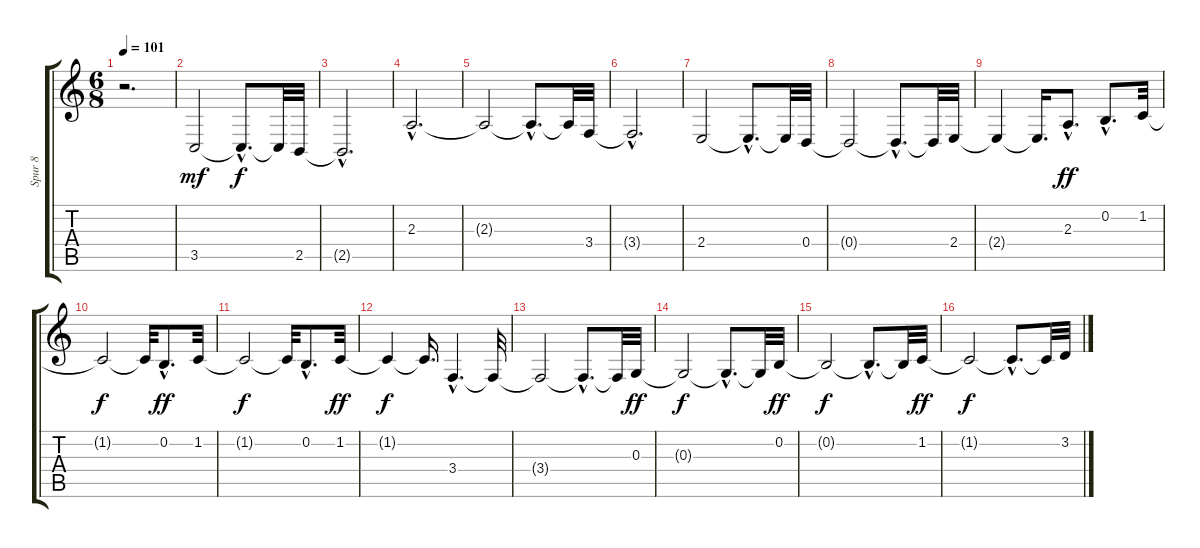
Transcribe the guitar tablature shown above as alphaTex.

\track ("Spur 8" "Spur 8") {instrument stringensemble2}
\staff {score tabs}
\tuning (E4 B3 G3 D3 A2 E2) {hide}
\ts (6 8)
\tempo 101
\clef g2
\ks c
r.2{d dy mf instrument stringensemble2} |
3.5.2 3.5{hac t}.8{d dy f} 3.5{t}.32 2.5.32 |
2.5{hac t}.2{d} |
2.3{hac}.2{d} |
2.3{t}.2 2.3{hac t}.8{d} 2.3{t}.32 3.4.32 |
3.4{hac t}.2{d} |
2.4.2 2.4{hac t}.8{d} 2.4{t}.32 0.4.32 |
0.4{t}.2 0.4{hac t}.8{d} 0.4{t}.32 2.4.32 |
2.4{t}.4 2.4{t}.16{d} 2.3{hac}.8{d dy ff} 0.2{hac}.8{d} 1.2.32 |
1.2{t}.2{dy f} 1.2{t}.32 0.2{hac}.8{d dy ff} 1.2.32 |
1.2{t}.2{dy f} 1.2{t}.32 0.2{hac}.8{d} 1.2.32{dy ff} |
1.2{t}.4{dy f} 1.2{t}.16{d} 3.4{hac}.4{d} 3.4{t}.32 |
3.4{t}.2 3.4{hac t}.8{d} 3.4{t}.32 0.3.32{dy ff} |
0.3{t}.2{dy f} 0.3{hac t}.8{d} 0.3{t}.32 0.2.32{dy ff} |
0.2{t}.2{dy f} 0.2{hac t}.8{d} 0.2{t}.32 1.2.32{dy ff} |
1.2{t}.2{dy f} 1.2{hac t}.8{d} 1.2{t}.32 3.2.32
